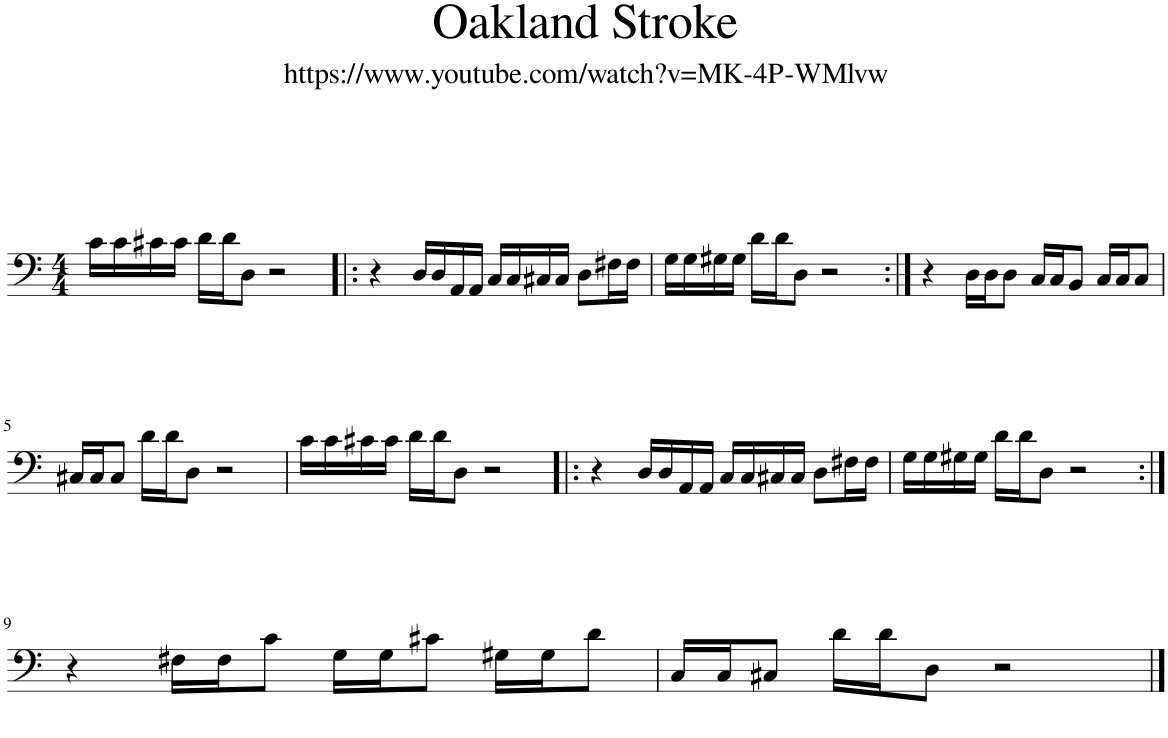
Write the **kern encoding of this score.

**kern
*part1
*staff1
*I"Piano
*I'Pno.
*clefF4
*k[]
*M4/4
=1
16c\LL
16c\
16c#X\
16c#\JJ
16d\LL
16d\J
8D\J
2r
=2
4r
16D/LL
16D/
16AA/
16AA/JJ
16C/LL
16C/
16C#X/
16C#/JJ
8D\L
16F#X\L
16F#\JJ
=3
16G\LL
16G\
16G#X\
16G#\JJ
16d\LL
16d\J
8D\J
2r
=4:|!
4r
16D\LL
16D\J
8D\J
16C/LL
16C/J
8BB/J
16C/LL
16C/J
8C/J
!!LO:LB:g=z
=5
16C#X/LL
16C#/J
8C#/J
16d\LL
16d\J
8D\J
2r
=6
16c\LL
16c\
16c#X\
16c#\JJ
16d\LL
16d\J
8D\J
2r
=7
4r
16D/LL
16D/
16AA/
16AA/JJ
16C/LL
16C/
16C#X/
16C#/JJ
8D\L
16F#X\L
16F#\JJ
=8
16G\LL
16G\
16G#X\
16G#\JJ
16d\LL
16d\J
8D\J
2r
!!LO:LB:g=z
=9:|!
4r
16F#X\LL
16F#\J
8c\J
16G\LL
16G\J
8c#X\J
16G#X\LL
16G#\J
8d\J
=10
16C/LL
16C/J
8C#X/J
16d\LL
16d\J
8D\J
2r
==
*-
